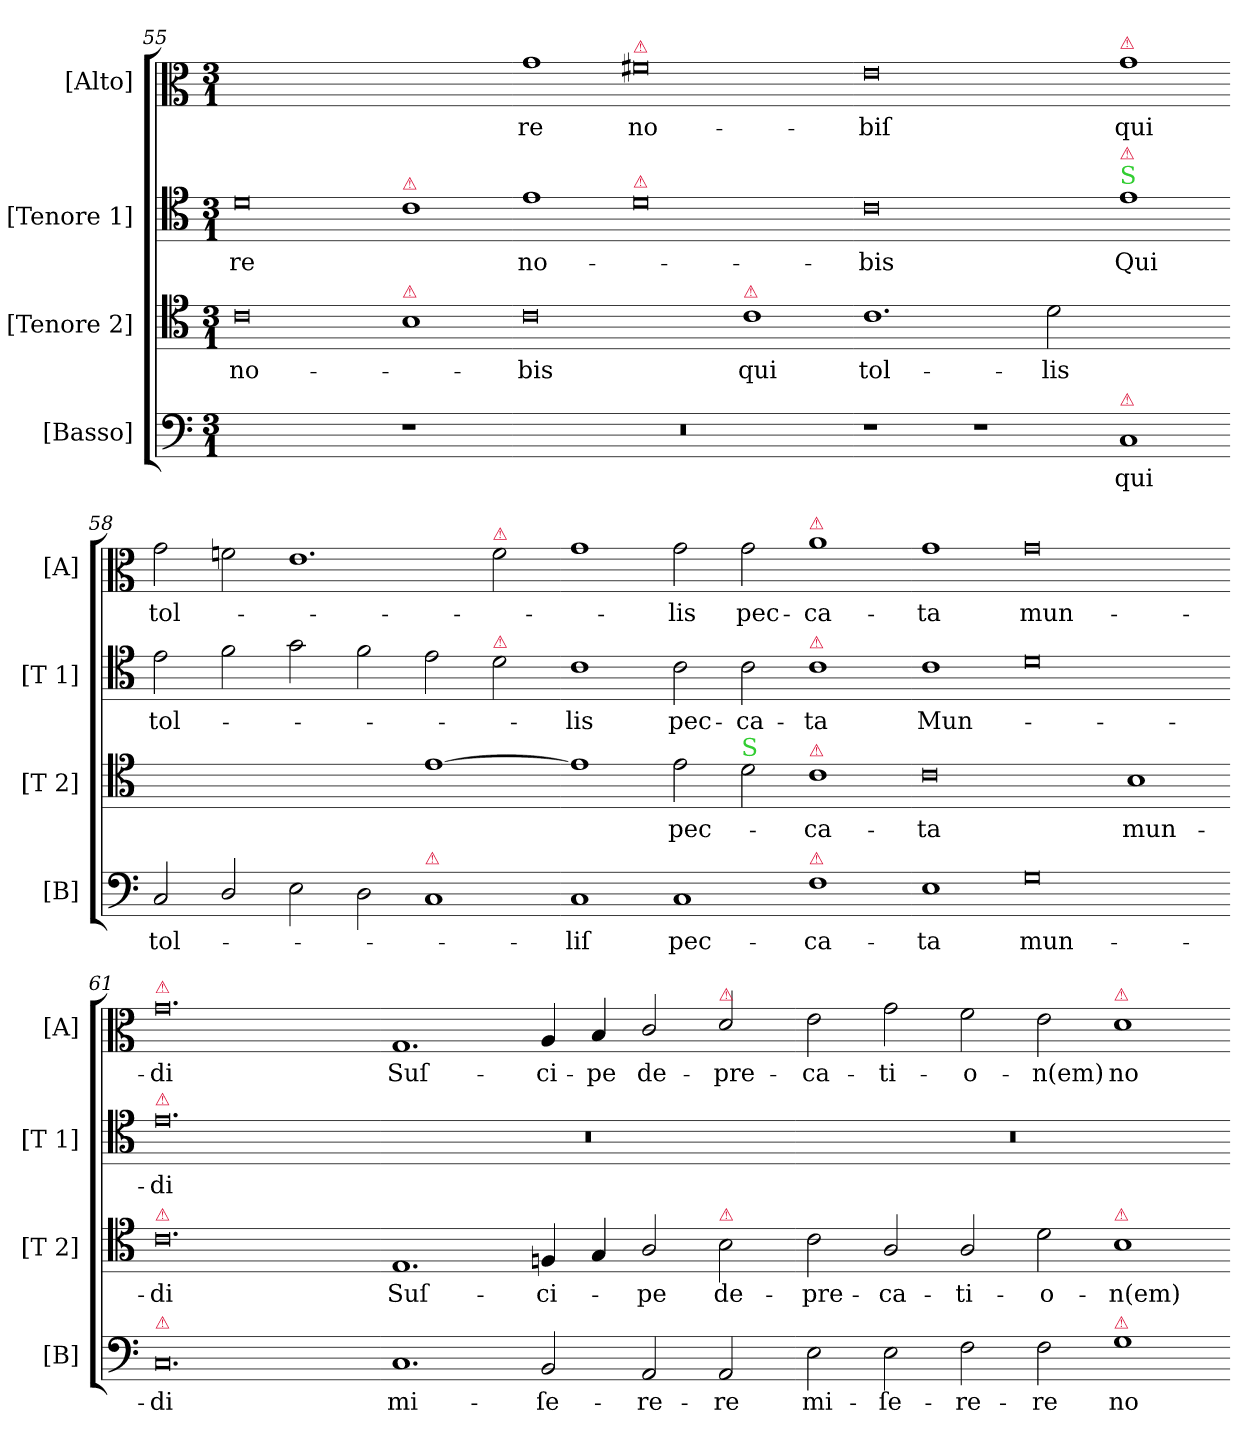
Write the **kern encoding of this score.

**kern	**text	**kern	**text	**kern	**text	**kern	**text
*part4	*part4	*part3	*part3	*part2	*part2	*part1	*part1
*staff4	*staff4	*staff3	*staff3	*staff2	*staff2	*staff1	*staff1
*I"[Basso]	*	*I"[Tenore 2]	*	*I"[Tenore 1]	*	*I"[Alto]	*
*I'[B]	*	*I'[T 2]	*	*I'[T 1]	*	*I'[A]	*
*clefF4	*	*clefC4	*	*clefC4	*	*clefC3	*
*k[]	*	*k[]	*	*k[]	*	*k[]	*
*M3/1	*	*M3/1	*	*M3/1	*	*M3/1	*
=55	=55	=55	=55	=55	=55	=55	=55
0ryy	.	0c	no-	0d	-re	1%3ryy	.
!	!	!	!	!LO:TX:a:color=crimson:t=⚠	!	!	!
!	!	!LO:TX:a:color=crimson:t=⚠	!	!	!	!	!
1r	.	1B	.	1c	.	.	.
=56-	=56-	=56-	=56-	=56-	=56-	=56-	=56-
!	!	!	!	!	!	!	!LO:LY:i
0.r	.	0c	-bis	1e	no-	1g	-re
!	!	!	!	!	!	!LO:TX:a:color=crimson:t=⚠	!
!	!	!	!	!LO:TX:a:color=crimson:t=⚠	!	!	!
.	.	.	.	0d	.	0f#X	no-
!	!	!LO:TX:a:color=crimson:t=⚠	!	!	!	!	!
.	.	1c	qui	.	.	.	.
=57-	=57-	=57-	=57-	=57-	=57-	=57-	=57-
1r	.	1.c	tol-	0c	-bis	0e	-biſ
1r	.	.	.	.	.	.	.
.	.	2d	-lis	.	.	.	.
!	!	!	!	!	!	!LO:TX:a:color=crimson:t=⚠	!
!	!	!	!	!LO:TX:a:color=limegreen:t=S	!	!	!
!	!	!	!	!LO:TX:a:color=crimson:t=⚠	!	!	!
!LO:TX:a:color=crimson:t=⚠	!	!	!	!	!	!	!
1C	qui	1ryy	.	1e	Qui	1g	qui
=58-	=58-	=58-	=58-	=58-	=58-	=58-	=58-
2C/	tol-	0ryy	.	2e\	tol-	2g\	tol-
2D/	.	.	.	2f\	.	2fn\	.
2E\	.	.	.	2g\	.	1.e	.
2D\	.	.	.	2f\	.	.	.
!LO:TX:a:color=crimson:t=⚠	!	!	!	!	!	!	!
1C	.	[1e	.	2e\	.	.	.
!	!	!	!	!	!	!LO:TX:a:color=crimson:t=⚠	!
!	!	!	!	!LO:TX:a:color=crimson:t=⚠	!	!	!
.	.	.	.	2d\	.	2f\	.
=59-	=59-	=59-	=59-	=59-	=59-	=59-	=59-
1C	-liſ	1e]	.	1c	-lis	1g	.
1C	pec-	2e\	pec-	2c\	pec-	2g\	-lis
!	!	!LO:TX:a:color=limegreen:t=S	!	!	!	!	!
.	.	2d\	.	2c\	-ca-	2g\	pec-
!	!	!	!	!	!	!LO:TX:a:color=crimson:t=⚠	!
!	!	!	!	!LO:TX:a:color=crimson:t=⚠	!	!	!
!	!	!LO:TX:a:color=crimson:t=⚠	!	!	!	!	!
!LO:TX:a:color=crimson:t=⚠	!	!	!	!	!	!	!
1F	-ca-	1c	-ca-	1c	-ta	1a	-ca-
=60-	=60-	=60-	=60-	=60-	=60-	=60-	=60-
1E	-ta	0c	-ta	1c	Mun-	1g	-ta
0G	mun-	.	.	0d	.	0g	mun-
.	.	1B	mun-	.	.	.	.
=61-	=61-	=61-	=61-	=61-	=61-	=61-	=61-
!	!	!	!	!	!	!LO:TX:a:color=crimson:t=⚠	!
!	!	!	!	!LO:TX:a:color=crimson:t=⚠	!	!	!
!	!	!LO:TX:a:color=crimson:t=⚠	!	!	!	!	!
!LO:TX:a:color=crimson:t=⚠	!	!	!	!	!	!	!
0.C	-di	0.c	-di	0.e	-di	0.g	-di
=62-	=62-	=62-	=62-	=62-	=62-	=62-	=62-
1.C	mi-	1.E	Suſ-	0.r	.	1.G	Suſ-
2BB/	-ſe-	4Fn/	-ci-	.	.	4A/	-ci-
.	.	4G/	.	.	.	4B/	-pe
2AA/	-re-	2A/	-pe	.	.	2c/	de-
!	!	!	!	!	!	!LO:TX:a:color=crimson:t=⚠	!
!	!	!LO:TX:a:color=crimson:t=⚠	!	!	!	!	!
2AA/	-re	2B\	de-	.	.	2d/	-pre-
=63-	=63-	=63-	=63-	=63-	=63-	=63-	=63-
2E\	mi-	2c\	-pre-	0.r	.	2e\	-ca-
2E\	-ſe-	2A/	-ca-	.	.	2g\	-ti-
2F\	-re-	2A/	-ti-	.	.	2f\	-o-
2F\	-re	2d\	-o-	.	.	2e\	-n(em)
!	!	!	!	!	!	!LO:TX:a:color=crimson:t=⚠	!
!	!	!LO:TX:a:color=crimson:t=⚠	!	!	!	!	!
!LO:TX:a:color=crimson:t=⚠	!	!	!	!	!	!	!
1G	no-	1B	-n(em)	.	.	1d	no-
=-	=-	=-	=-	=-	=-	=-	=-
*-	*-	*-	*-	*-	*-	*-	*-
